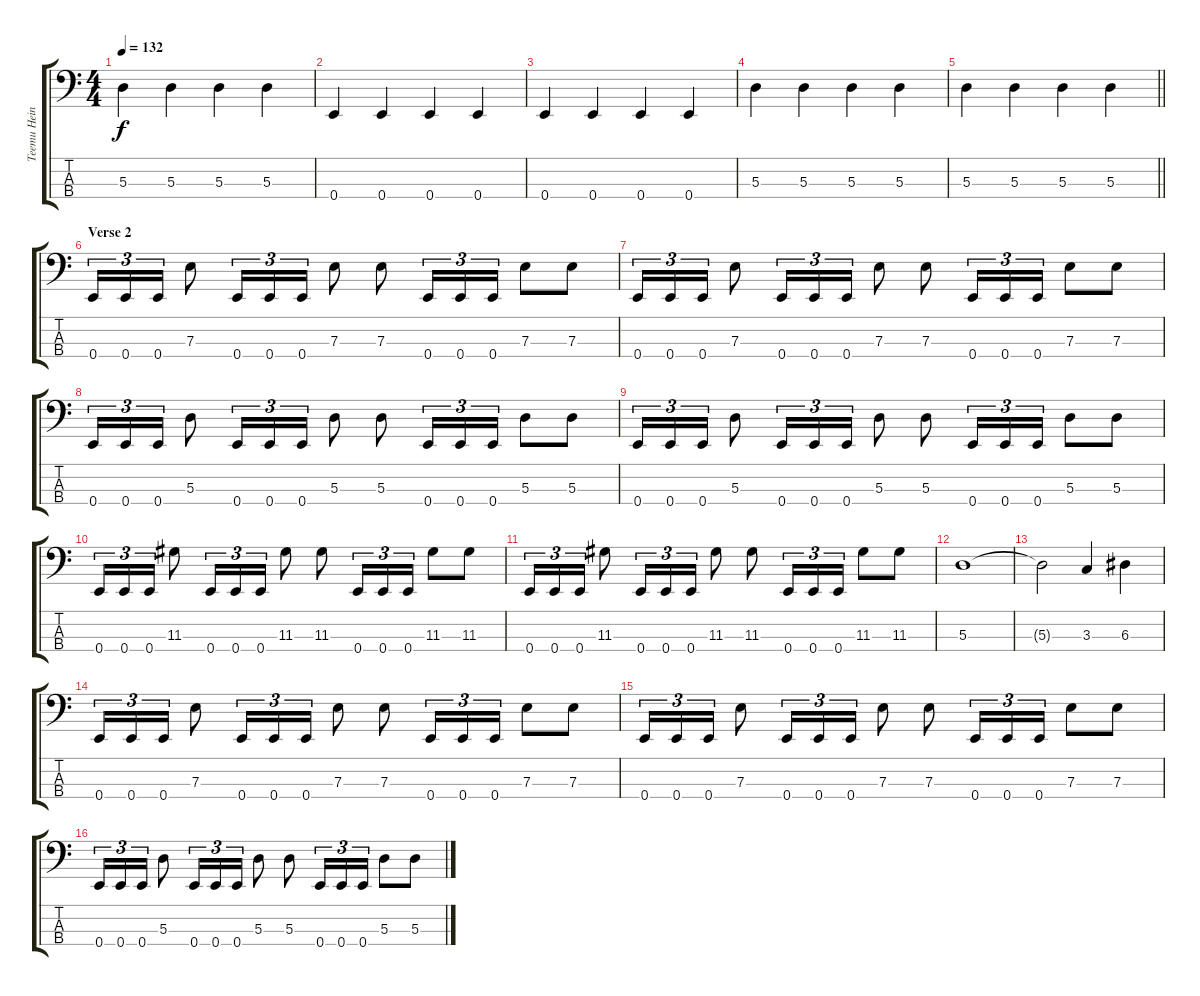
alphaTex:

\track ("Teemu Heinola (bass)" "Teemu Hein") {instrument electricbasspick}
\staff {score tabs}
\tuning (G2 D2 A1 E1) {hide}
\ts (4 4)
\tempo 132
\clef f4
\ks c
5.3.4{dy f} 5.3.4 5.3.4 5.3.4 |
0.4.4 0.4.4 0.4.4 0.4.4 |
0.4.4 0.4.4 0.4.4 0.4.4 |
5.3.4 5.3.4 5.3.4 5.3.4 |
\barLineRight lightlight
5.3.4 5.3.4 5.3.4 5.3.4 |
\section ("" "Verse 2")
0.4.16{tu (3 2)} 0.4.16{tu (3 2)} 0.4.16{tu (3 2)} 7.3.8 0.4.16{tu (3 2)} 0.4.16{tu (3 2)} 0.4.16{tu (3 2)} 7.3.8 7.3.8 0.4.16{tu (3 2)} 0.4.16{tu (3 2)} 0.4.16{tu (3 2)} 7.3.8 7.3.8 |
0.4.16{tu (3 2)} 0.4.16{tu (3 2)} 0.4.16{tu (3 2)} 7.3.8 0.4.16{tu (3 2)} 0.4.16{tu (3 2)} 0.4.16{tu (3 2)} 7.3.8 7.3.8 0.4.16{tu (3 2)} 0.4.16{tu (3 2)} 0.4.16{tu (3 2)} 7.3.8 7.3.8 |
0.4.16{tu (3 2)} 0.4.16{tu (3 2)} 0.4.16{tu (3 2)} 5.3.8 0.4.16{tu (3 2)} 0.4.16{tu (3 2)} 0.4.16{tu (3 2)} 5.3.8 5.3.8 0.4.16{tu (3 2)} 0.4.16{tu (3 2)} 0.4.16{tu (3 2)} 5.3.8 5.3.8 |
0.4.16{tu (3 2)} 0.4.16{tu (3 2)} 0.4.16{tu (3 2)} 5.3.8 0.4.16{tu (3 2)} 0.4.16{tu (3 2)} 0.4.16{tu (3 2)} 5.3.8 5.3.8 0.4.16{tu (3 2)} 0.4.16{tu (3 2)} 0.4.16{tu (3 2)} 5.3.8 5.3.8 |
0.4.16{tu (3 2)} 0.4.16{tu (3 2)} 0.4.16{tu (3 2)} 11.3.8 0.4.16{tu (3 2)} 0.4.16{tu (3 2)} 0.4.16{tu (3 2)} 11.3.8 11.3.8 0.4.16{tu (3 2)} 0.4.16{tu (3 2)} 0.4.16{tu (3 2)} 11.3.8 11.3.8 |
0.4.16{tu (3 2)} 0.4.16{tu (3 2)} 0.4.16{tu (3 2)} 11.3.8 0.4.16{tu (3 2)} 0.4.16{tu (3 2)} 0.4.16{tu (3 2)} 11.3.8 11.3.8 0.4.16{tu (3 2)} 0.4.16{tu (3 2)} 0.4.16{tu (3 2)} 11.3.8 11.3.8 |
5.3.1 |
5.3{t}.2 3.3.4 6.3.4 |
0.4.16{tu (3 2)} 0.4.16{tu (3 2)} 0.4.16{tu (3 2)} 7.3.8 0.4.16{tu (3 2)} 0.4.16{tu (3 2)} 0.4.16{tu (3 2)} 7.3.8 7.3.8 0.4.16{tu (3 2)} 0.4.16{tu (3 2)} 0.4.16{tu (3 2)} 7.3.8 7.3.8 |
0.4.16{tu (3 2)} 0.4.16{tu (3 2)} 0.4.16{tu (3 2)} 7.3.8 0.4.16{tu (3 2)} 0.4.16{tu (3 2)} 0.4.16{tu (3 2)} 7.3.8 7.3.8 0.4.16{tu (3 2)} 0.4.16{tu (3 2)} 0.4.16{tu (3 2)} 7.3.8 7.3.8 |
0.4.16{tu (3 2)} 0.4.16{tu (3 2)} 0.4.16{tu (3 2)} 5.3.8 0.4.16{tu (3 2)} 0.4.16{tu (3 2)} 0.4.16{tu (3 2)} 5.3.8 5.3.8 0.4.16{tu (3 2)} 0.4.16{tu (3 2)} 0.4.16{tu (3 2)} 5.3.8 5.3.8
